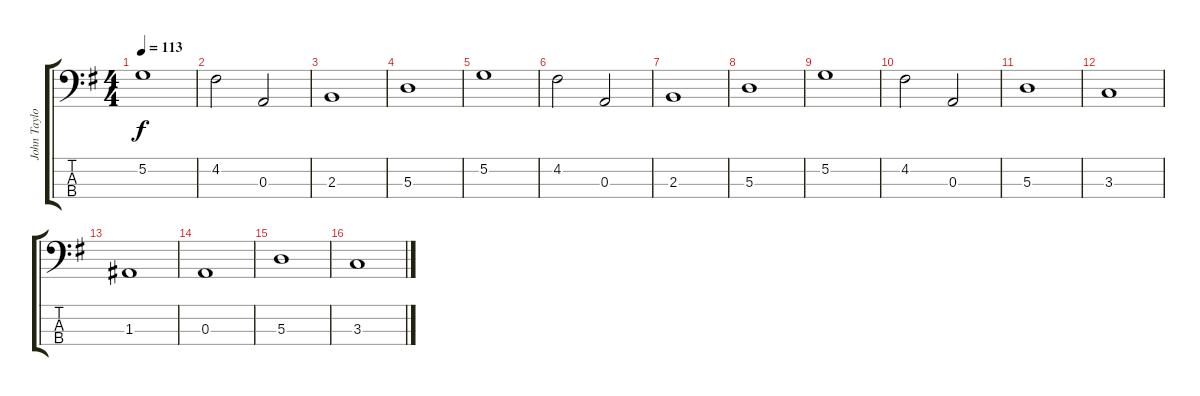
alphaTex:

\track ("John Taylor" "John Taylo") {instrument electricbassfinger}
\staff {score tabs}
\tuning (G2 D2 A1 E1) {hide}
\ts (4 4)
\tempo 113
\clef f4
\ks g
5.2.1{dy f} |
4.2.2 0.3.2 |
2.3.1 |
5.3.1 |
5.2.1 |
4.2.2 0.3.2 |
2.3.1 |
5.3.1 |
5.2.1 |
4.2.2 0.3.2 |
5.3.1 |
3.3.1 |
1.3.1 |
0.3.1 |
5.3.1 |
3.3.1
